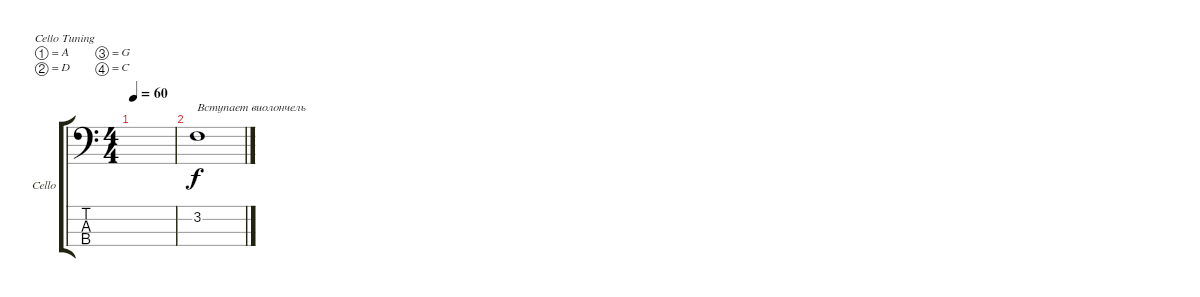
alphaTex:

\defaultSystemsLayout 4
\bracketExtendMode groupsimilarinstruments
\firstSystemTrackNameOrientation horizontal
\otherSystemsTrackNameOrientation horizontal
\track ("Masha" "Cello") {instrument cello}
\staff {score tabs}
\tuning (A3 D3 G2 C2)
\ts (4 4)
\tempo 60
\clef f4
\ks c
|
3.2.1{txt "Вступает виолончель"}
